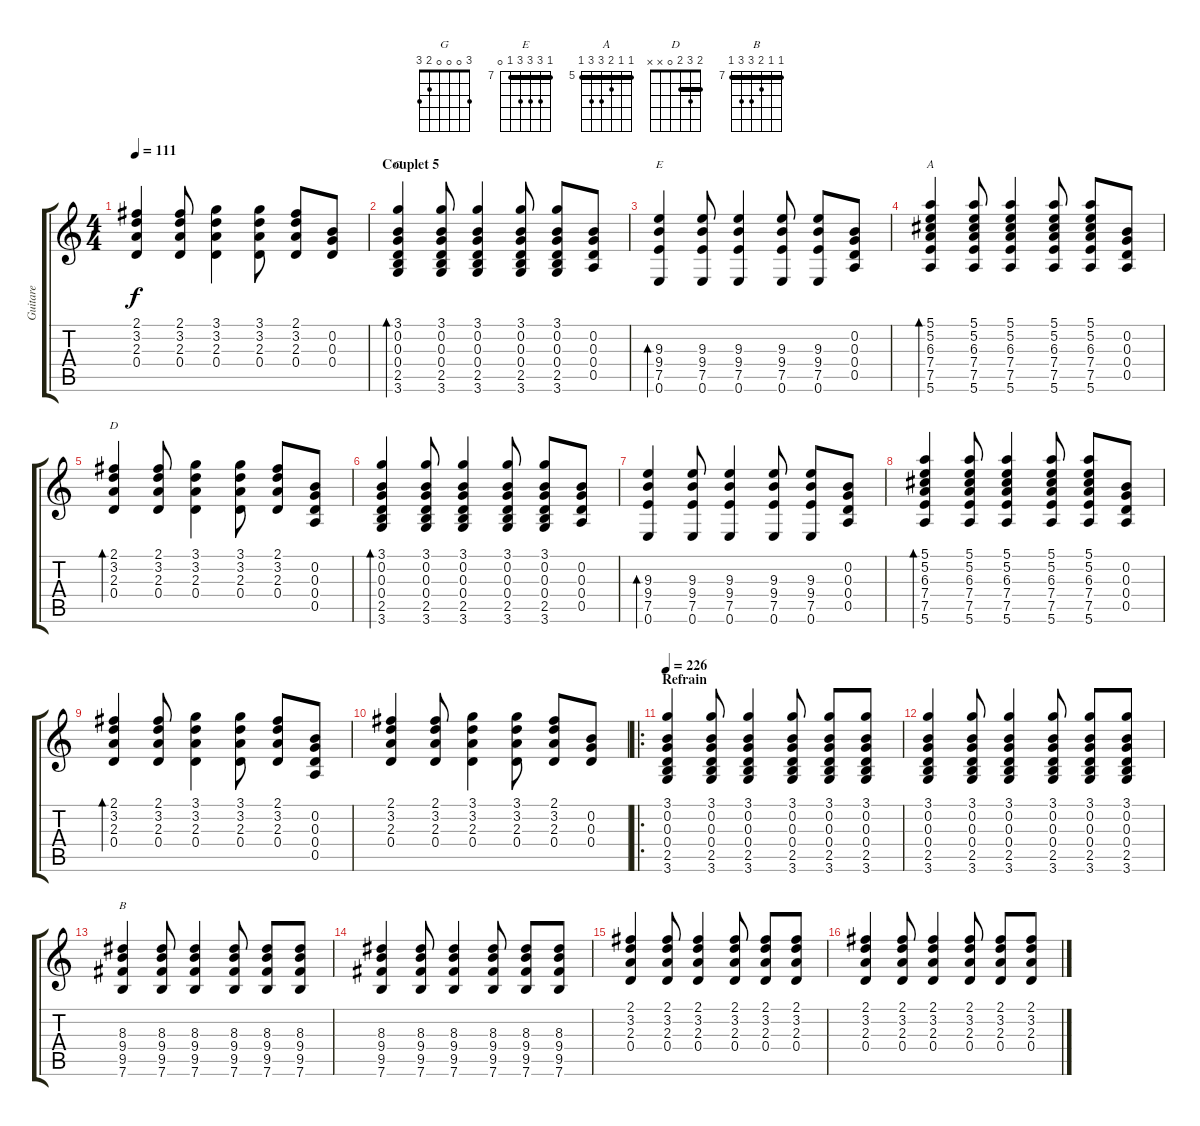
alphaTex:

\track ("Guitare" "Guitare") {instrument acousticguitarnylon}
\staff {score tabs}
\tuning (E4 B3 G3 D3 A2 E2) {hide}
\chord ("G" 3 0 0 0 2 3)
\chord ("E" 7 9 9 9 7 0) {firstfret 7 barre 7}
\chord ("A" 5 5 6 7 7 5) {firstfret 5 barre 5}
\chord ("D" 2 3 2 0 x x) {barre 2}
\chord ("B" 7 7 8 9 9 7) {firstfret 7 barre 7}
\ts (4 4)
\tempo 111
\clef g2
\ks c
(2.1 3.2 2.3 0.4).4{dy f} (2.1 3.2 2.3 0.4).8 (3.1 3.2 2.3 0.4).4 (3.1 3.2 2.3 0.4).8 (2.1 3.2 2.3 0.4).8 (0.2 0.3 0.4).8 |
\section ("" "Couplet 5")
(3.1 0.2 0.3 0.4 2.5 3.6).4{bd 60 ch "G"} (3.1 0.2 0.3 0.4 2.5 3.6).8 (3.1 0.2 0.3 0.4 2.5 3.6).4 (3.1 0.2 0.3 0.4 2.5 3.6).8 (3.1 0.2 0.3 0.4 2.5 3.6).8 (0.2 0.3 0.4 0.5).8 |
(9.3 9.4 7.5 0.6).4{bd 60 ch "E"} (9.3 9.4 7.5 0.6).8 (9.3 9.4 7.5 0.6).4 (9.3 9.4 7.5 0.6).8 (9.3 9.4 7.5 0.6).8 (0.2 0.3 0.4 0.5).8 |
(5.1 5.2 6.3 7.4 7.5 5.6).4{bd 60 ch "A"} (5.1 5.2 6.3 7.4 7.5 5.6).8 (5.1 5.2 6.3 7.4 7.5 5.6).4 (5.1 5.2 6.3 7.4 7.5 5.6).8 (5.1 5.2 6.3 7.4 7.5 5.6).8 (0.2 0.3 0.4 0.5).8 |
(2.1 3.2 2.3 0.4).4{bd 60 ch "D"} (2.1 3.2 2.3 0.4).8 (3.1 3.2 2.3 0.4).4 (3.1 3.2 2.3 0.4).8 (2.1 3.2 2.3 0.4).8 (0.2 0.3 0.4 0.5).8 |
(3.1 0.2 0.3 0.4 2.5 3.6).4{bd 60} (3.1 0.2 0.3 0.4 2.5 3.6).8 (3.1 0.2 0.3 0.4 2.5 3.6).4 (3.1 0.2 0.3 0.4 2.5 3.6).8 (3.1 0.2 0.3 0.4 2.5 3.6).8 (0.2 0.3 0.4 0.5).8 |
(9.3 9.4 7.5 0.6).4{bd 60} (9.3 9.4 7.5 0.6).8 (9.3 9.4 7.5 0.6).4 (9.3 9.4 7.5 0.6).8 (9.3 9.4 7.5 0.6).8 (0.2 0.3 0.4 0.5).8 |
(5.1 5.2 6.3 7.4 7.5 5.6).4{bd 60} (5.1 5.2 6.3 7.4 7.5 5.6).8 (5.1 5.2 6.3 7.4 7.5 5.6).4 (5.1 5.2 6.3 7.4 7.5 5.6).8 (5.1 5.2 6.3 7.4 7.5 5.6).8 (0.2 0.3 0.4 0.5).8 |
(2.1 3.2 2.3 0.4).4{bd 60} (2.1 3.2 2.3 0.4).8 (3.1 3.2 2.3 0.4).4 (3.1 3.2 2.3 0.4).8 (2.1 3.2 2.3 0.4).8 (0.2 0.3 0.4 0.5).8 |
(2.1 3.2 2.3 0.4).4 (2.1 3.2 2.3 0.4).8 (3.1 3.2 2.3 0.4).4 (3.1 3.2 2.3 0.4).8 (2.1 3.2 2.3 0.4).8 (0.2 0.3 0.4).8 |
\ro
\section ("" "Refrain")
\tempo 226
(3.1 0.2 0.3 0.4 2.5 3.6).4 (3.1 0.2 0.3 0.4 2.5 3.6).8 (3.1 0.2 0.3 0.4 2.5 3.6).4 (3.1 0.2 0.3 0.4 2.5 3.6).8 (3.1 0.2 0.3 0.4 2.5 3.6).8 (3.1 0.2 0.3 0.4 2.5 3.6).8 |
(3.1 0.2 0.3 0.4 2.5 3.6).4 (3.1 0.2 0.3 0.4 2.5 3.6).8 (3.1 0.2 0.3 0.4 2.5 3.6).4 (3.1 0.2 0.3 0.4 2.5 3.6).8 (3.1 0.2 0.3 0.4 2.5 3.6).8 (3.1 0.2 0.3 0.4 2.5 3.6).8 |
(8.3 9.4 9.5 7.6).4{ch "B"} (8.3 9.4 9.5 7.6).8 (8.3 9.4 9.5 7.6).4 (8.3 9.4 9.5 7.6).8 (8.3 9.4 9.5 7.6).8 (8.3 9.4 9.5 7.6).8 |
(8.3 9.4 9.5 7.6).4 (8.3 9.4 9.5 7.6).8 (8.3 9.4 9.5 7.6).4 (8.3 9.4 9.5 7.6).8 (8.3 9.4 9.5 7.6).8 (8.3 9.4 9.5 7.6).8 |
(2.1 3.2 2.3 0.4).4 (2.1 3.2 2.3 0.4).8 (2.1 3.2 2.3 0.4).4 (2.1 3.2 2.3 0.4).8 (2.1 3.2 2.3 0.4).8 (2.1 3.2 2.3 0.4).8 |
(2.1 3.2 2.3 0.4).4 (2.1 3.2 2.3 0.4).8 (2.1 3.2 2.3 0.4).4 (2.1 3.2 2.3 0.4).8 (2.1 3.2 2.3 0.4).8 (2.1 3.2 2.3 0.4).8
